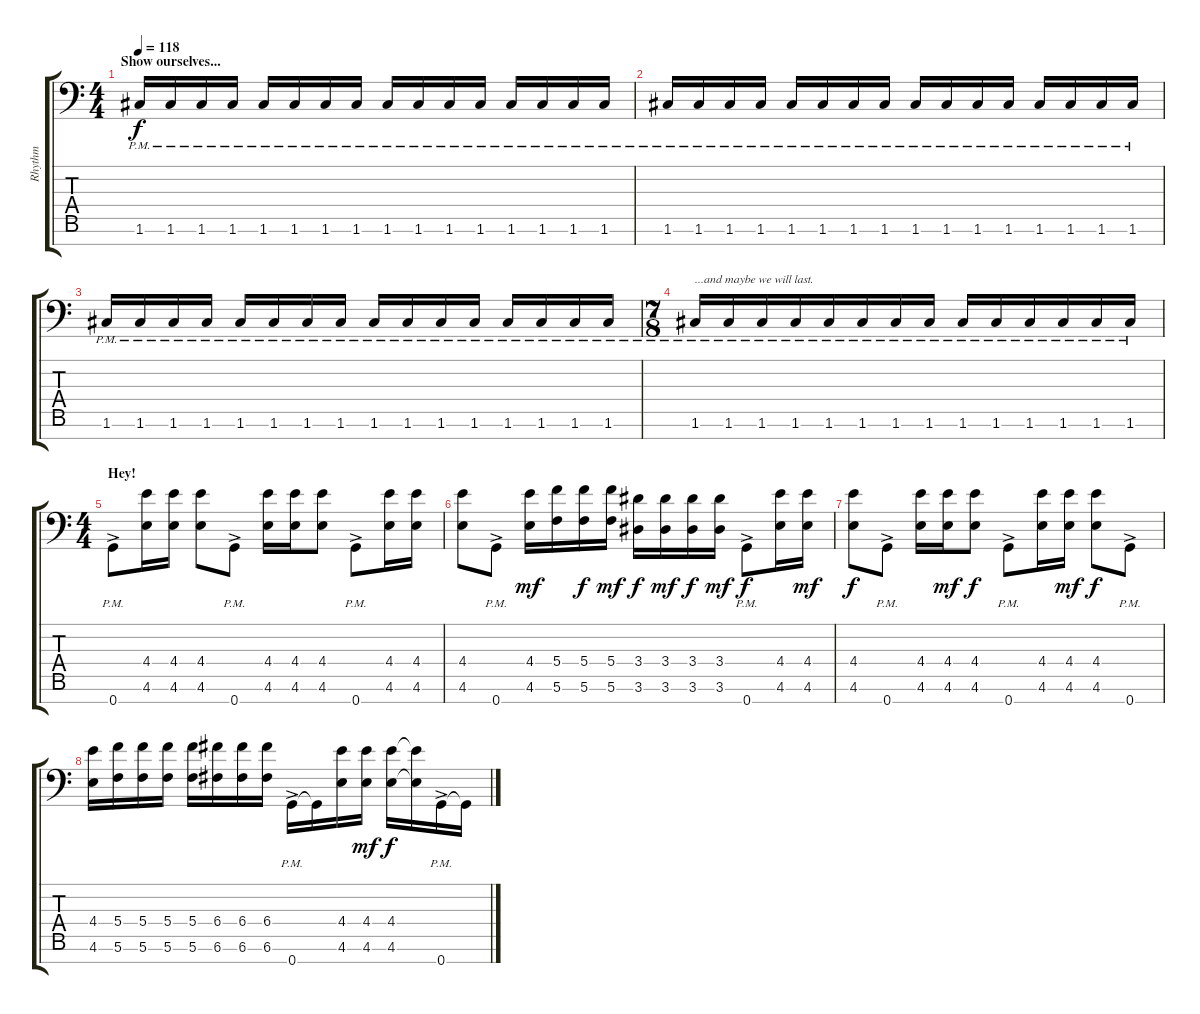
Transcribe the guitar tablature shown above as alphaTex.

\track ("Rhythm" "Rhythm") {instrument distortionguitar}
\staff {score tabs}
\tuning (E4 C4 G3 C3 G2 C2 G1) {hide}
\ts (4 4)
\section ("" "Show ourselves...")
\tempo 118
\clef f4
\ks c
1.6{pm}.16{dy f} 1.6{pm}.16 1.6{pm}.16 1.6{pm}.16 1.6{pm}.16 1.6{pm}.16 1.6{pm}.16 1.6{pm}.16 1.6{pm}.16 1.6{pm}.16 1.6{pm}.16 1.6{pm}.16 1.6{pm}.16 1.6{pm}.16 1.6{pm}.16 1.6{pm}.16 |
1.6{pm}.16 1.6{pm}.16 1.6{pm}.16 1.6{pm}.16 1.6{pm}.16 1.6{pm}.16 1.6{pm}.16 1.6{pm}.16 1.6{pm}.16 1.6{pm}.16 1.6{pm}.16 1.6{pm}.16 1.6{pm}.16 1.6{pm}.16 1.6{pm}.16 1.6{pm}.16 |
1.6{pm}.16 1.6{pm}.16 1.6{pm}.16 1.6{pm}.16 1.6{pm}.16 1.6{pm}.16 1.6{pm}.16 1.6{pm}.16 1.6{pm}.16 1.6{pm}.16 1.6{pm}.16 1.6{pm}.16 1.6{pm}.16 1.6{pm}.16 1.6{pm}.16 1.6{pm}.16 |
\ts (7 8)
1.6{pm}.16{txt "...and maybe we will last."} 1.6{pm}.16 1.6{pm}.16 1.6{pm}.16 1.6{pm}.16 1.6{pm}.16 1.6{pm}.16 1.6{pm}.16 1.6{pm}.16 1.6{pm}.16 1.6{pm}.16 1.6{pm}.16 1.6{pm}.16 1.6{pm}.16 |
\ts (4 4)
\section ("" "Hey!")
0.7{ac pm}.8 (4.4 4.6).16 (4.4 4.6).16 (4.4 4.6).8 0.7{ac pm}.8 (4.4 4.6).16 (4.4 4.6).16 (4.4 4.6).8 0.7{ac pm}.8 (4.4 4.6).16 (4.4 4.6).16 |
(4.4 4.6).8 0.7{ac pm}.8 (4.4 4.6).16{dy mf} (5.4 5.6).16 (5.4 5.6).16{dy f} (5.4 5.6).16{dy mf} (3.4 3.6).16{dy f} (3.4 3.6).16{dy mf} (3.4 3.6).16{dy f} (3.4 3.6).16{dy mf} 0.7{ac pm}.8{dy f} (4.4 4.6).16 (4.4 4.6).16{dy mf} |
(4.4 4.6).8{dy f} 0.7{ac pm}.8 (4.4 4.6).16 (4.4 4.6).16{dy mf} (4.4 4.6).8{dy f} 0.7{ac pm}.8 (4.4 4.6).16 (4.4 4.6).16{dy mf} (4.4 4.6).8{dy f} 0.7{ac pm}.8 |
(4.4 4.6).16 (5.4 5.6).16 (5.4 5.6).16 (5.4 5.6).16 (5.4 5.6).16 (6.4 6.6).16 (6.4 6.6).16 (6.4 6.6).16 0.7{ac pm}.16 0.7{t}.16 (4.4 4.6).16 (4.4 4.6).16{dy mf} (4.4 4.6).16{dy f} (4.4{t} 4.6{t}).16 0.7{ac pm}.16 0.7{t}.16
